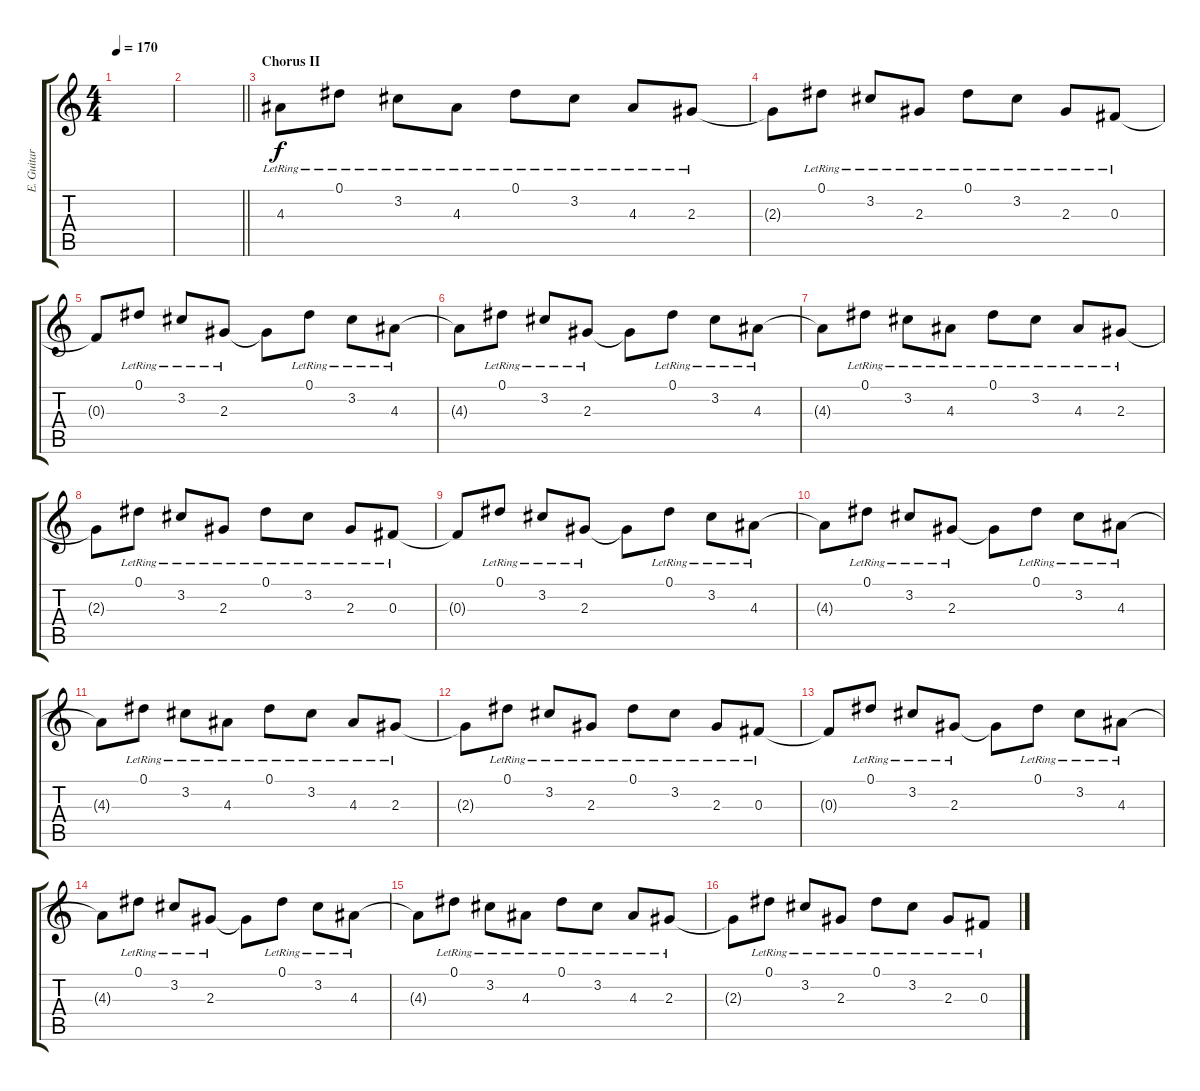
\track ("E. Guitar (Slash)" "E. Guitar ") {instrument electricguitarclean}
\staff {score tabs}
\tuning (Eb4 Bb3 Gb3 Db3 Ab2 Eb2) {hide}
\ts (4 4)
\tempo 170
\clef g2
\ks c
|
\barLineRight lightlight
|
\section ("" "Chorus II")
4.3{lr}.8 0.1{lr}.8 3.2{lr}.8 4.3{lr}.8 0.1{lr}.8 3.2{lr}.8 4.3{lr}.8 2.3{lr}.8 |
2.3{t}.8 0.1{lr}.8 3.2{lr}.8 2.3{lr}.8 0.1{lr}.8 3.2{lr}.8 2.3{lr}.8 0.3{lr}.8 |
0.3{t}.8 0.1{lr}.8 3.2{lr}.8 2.3{lr}.8 2.3{t}.8 0.1{lr}.8 3.2{lr}.8 4.3{lr}.8 |
4.3{t}.8 0.1{lr}.8 3.2{lr}.8 2.3{lr}.8 2.3{t}.8 0.1{lr}.8 3.2{lr}.8 4.3{lr}.8 |
4.3{t}.8 0.1{lr}.8 3.2{lr}.8 4.3{lr}.8 0.1{lr}.8 3.2{lr}.8 4.3{lr}.8 2.3{lr}.8 |
2.3{t}.8 0.1{lr}.8 3.2{lr}.8 2.3{lr}.8 0.1{lr}.8 3.2{lr}.8 2.3{lr}.8 0.3{lr}.8 |
0.3{t}.8 0.1{lr}.8 3.2{lr}.8 2.3{lr}.8 2.3{t}.8 0.1{lr}.8 3.2{lr}.8 4.3{lr}.8 |
4.3{t}.8 0.1{lr}.8 3.2{lr}.8 2.3{lr}.8 2.3{t}.8 0.1{lr}.8 3.2{lr}.8 4.3{lr}.8 |
4.3{t}.8 0.1{lr}.8 3.2{lr}.8 4.3{lr}.8 0.1{lr}.8 3.2{lr}.8 4.3{lr}.8 2.3{lr}.8 |
2.3{t}.8 0.1{lr}.8 3.2{lr}.8 2.3{lr}.8 0.1{lr}.8 3.2{lr}.8 2.3{lr}.8 0.3{lr}.8 |
0.3{t}.8 0.1{lr}.8 3.2{lr}.8 2.3{lr}.8 2.3{t}.8 0.1{lr}.8 3.2{lr}.8 4.3{lr}.8 |
4.3{t}.8 0.1{lr}.8 3.2{lr}.8 2.3{lr}.8 2.3{t}.8 0.1{lr}.8 3.2{lr}.8 4.3{lr}.8 |
4.3{t}.8 0.1{lr}.8 3.2{lr}.8 4.3{lr}.8 0.1{lr}.8 3.2{lr}.8 4.3{lr}.8 2.3{lr}.8 |
2.3{t}.8 0.1{lr}.8 3.2{lr}.8 2.3{lr}.8 0.1{lr}.8 3.2{lr}.8 2.3{lr}.8 0.3{lr}.8
